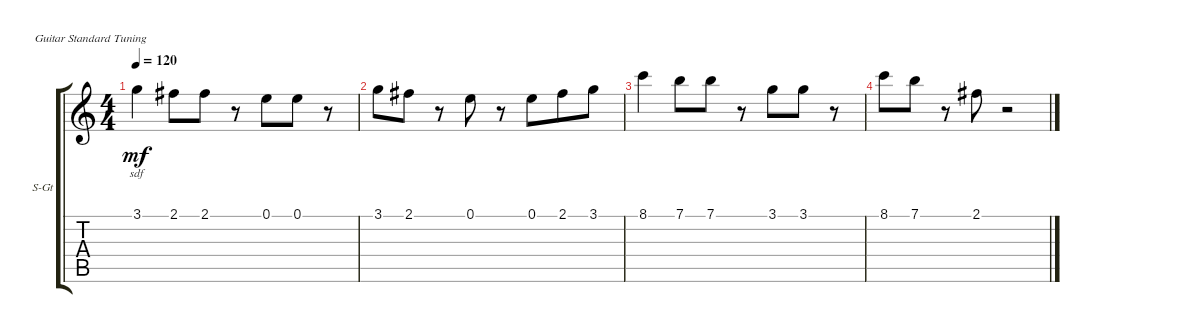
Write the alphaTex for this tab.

\defaultSystemsLayout 4
\bracketExtendMode groupsimilarinstruments
\firstSystemTrackNameOrientation horizontal
\otherSystemsTrackNameOrientation horizontal
\track ("Steel Guitar" "S-Gt") {instrument acousticguitarsteel}
\staff {score tabs}
\tuning (E4 B3 G3 D3 A2 E2)
\ts (4 4)
\tempo 120
\clef g2
\ks c
3.1.4{lyrics (0 "sdf") lyrics (1 "") lyrics (2 "") lyrics (3 "") lyrics (4 "") dy mf instrument acousticguitarsteel} 2.1.8 2.1.8 r.8 0.1.8{beam merge} 0.1.8 r.8 |
3.1.8 2.1.8 r.8 0.1.8 r.8 0.1.8{beam merge} 2.1.8{beam merge} 3.1.8 |
8.1.4 7.1.8 7.1.8 r.8 3.1.8{beam merge} 3.1.8 r.8 |
8.1.8 7.1.8 r.8 2.1.8 r.2
